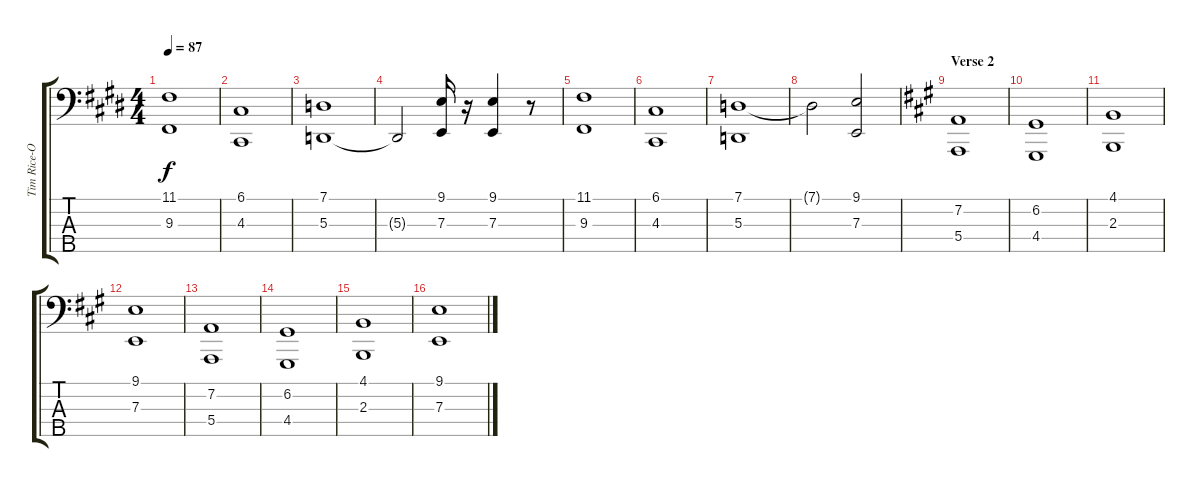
\track ("Tim Rice-Oxley (Piano LH)" "Tim Rice-O") {instrument acousticgrandpiano}
\staff {score tabs}
\tuning (G2 D2 A1 E1 B0) {hide}
\ts (4 4)
\tempo 87
\clef f4
\ks e
(11.1 9.3).1{dy f} |
(6.1 4.3).1 |
(7.1 5.3).1 |
5.3{t}.2 (9.1 7.3).16 r.16 (9.1 7.3).4 r.8 |
(11.1 9.3).1 |
(6.1 4.3).1 |
(7.1 5.3).1 |
7.1{t}.2 (9.1 7.3).2 |
\section ("" "Verse 2 ")
\ks a
(7.2 5.4).1 |
(6.2 4.4).1 |
(4.1 2.3).1 |
(9.1 7.3).1 |
(7.2 5.4).1 |
(6.2 4.4).1 |
(4.1 2.3).1 |
(9.1 7.3).1
